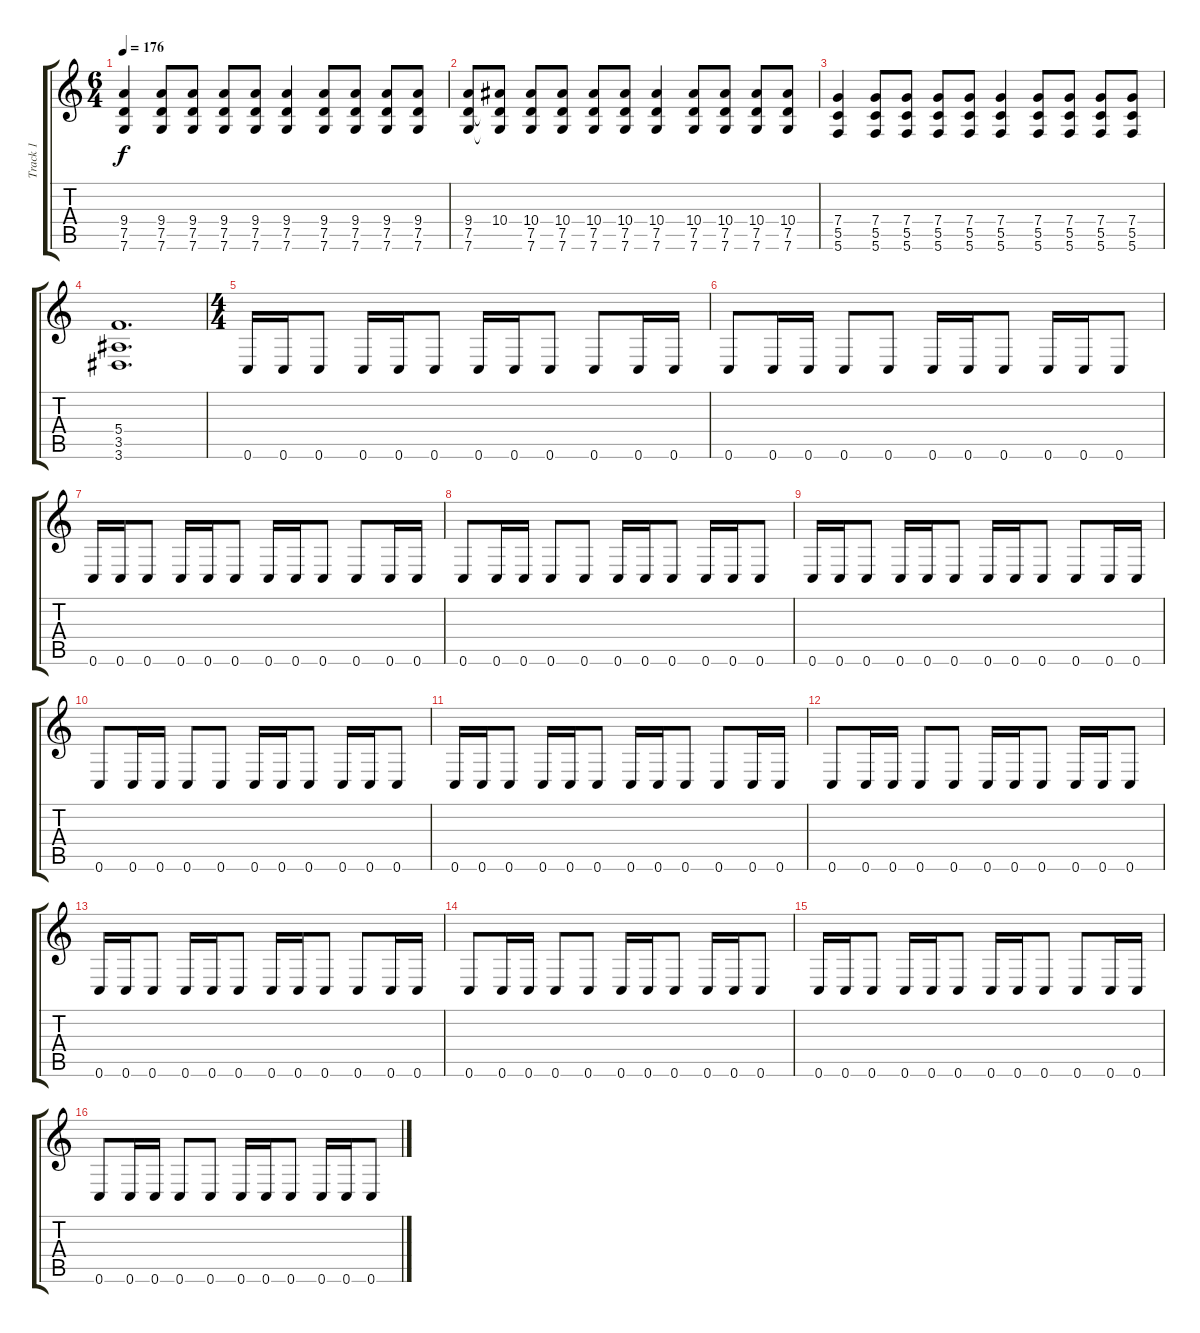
\track ("Track 1" "Track 1") {instrument distortionguitar}
\staff {score tabs}
\tuning (D4 A3 F3 C3 G2 C2) {hide}
\ts (6 4)
\tempo 176
\clef g2
\ks c
(9.4 7.5 7.6).4{dy f} (9.4 7.5 7.6).8 (9.4 7.5 7.6).8 (9.4 7.5 7.6).8 (9.4 7.5 7.6).8 (9.4 7.5 7.6).4 (9.4 7.5 7.6).8 (9.4 7.5 7.6).8 (9.4 7.5 7.6).8 (9.4 7.5 7.6).8 |
(9.4 7.5 7.6).8 (10.4 7.5{t} 7.6{t}).8 (10.4 7.5 7.6).8 (10.4 7.5 7.6).8 (10.4 7.5 7.6).8 (10.4 7.5 7.6).8 (10.4 7.5 7.6).4 (10.4 7.5 7.6).8 (10.4 7.5 7.6).8 (10.4 7.5 7.6).8 (10.4 7.5 7.6).8 |
(7.4 5.5 5.6).4 (7.4 5.5 5.6).8 (7.4 5.5 5.6).8 (7.4 5.5 5.6).8 (7.4 5.5 5.6).8 (7.4 5.5 5.6).4 (7.4 5.5 5.6).8 (7.4 5.5 5.6).8 (7.4 5.5 5.6).8 (7.4 5.5 5.6).8 |
(5.4 3.5 3.6).1{d} |
\ts (4 4)
0.6.16 0.6.16 0.6.8 0.6.16 0.6.16 0.6.8 0.6.16 0.6.16 0.6.8 0.6.8 0.6.16 0.6.16 |
0.6.8 0.6.16 0.6.16 0.6.8 0.6.8 0.6.16 0.6.16 0.6.8 0.6.16 0.6.16 0.6.8 |
0.6.16 0.6.16 0.6.8 0.6.16 0.6.16 0.6.8 0.6.16 0.6.16 0.6.8 0.6.8 0.6.16 0.6.16 |
0.6.8 0.6.16 0.6.16 0.6.8 0.6.8 0.6.16 0.6.16 0.6.8 0.6.16 0.6.16 0.6.8 |
0.6.16 0.6.16 0.6.8 0.6.16 0.6.16 0.6.8 0.6.16 0.6.16 0.6.8 0.6.8 0.6.16 0.6.16 |
0.6.8 0.6.16 0.6.16 0.6.8 0.6.8 0.6.16 0.6.16 0.6.8 0.6.16 0.6.16 0.6.8 |
0.6.16 0.6.16 0.6.8 0.6.16 0.6.16 0.6.8 0.6.16 0.6.16 0.6.8 0.6.8 0.6.16 0.6.16 |
0.6.8 0.6.16 0.6.16 0.6.8 0.6.8 0.6.16 0.6.16 0.6.8 0.6.16 0.6.16 0.6.8 |
0.6.16 0.6.16 0.6.8 0.6.16 0.6.16 0.6.8 0.6.16 0.6.16 0.6.8 0.6.8 0.6.16 0.6.16 |
0.6.8 0.6.16 0.6.16 0.6.8 0.6.8 0.6.16 0.6.16 0.6.8 0.6.16 0.6.16 0.6.8 |
0.6.16 0.6.16 0.6.8 0.6.16 0.6.16 0.6.8 0.6.16 0.6.16 0.6.8 0.6.8 0.6.16 0.6.16 |
0.6.8 0.6.16 0.6.16 0.6.8 0.6.8 0.6.16 0.6.16 0.6.8 0.6.16 0.6.16 0.6.8
